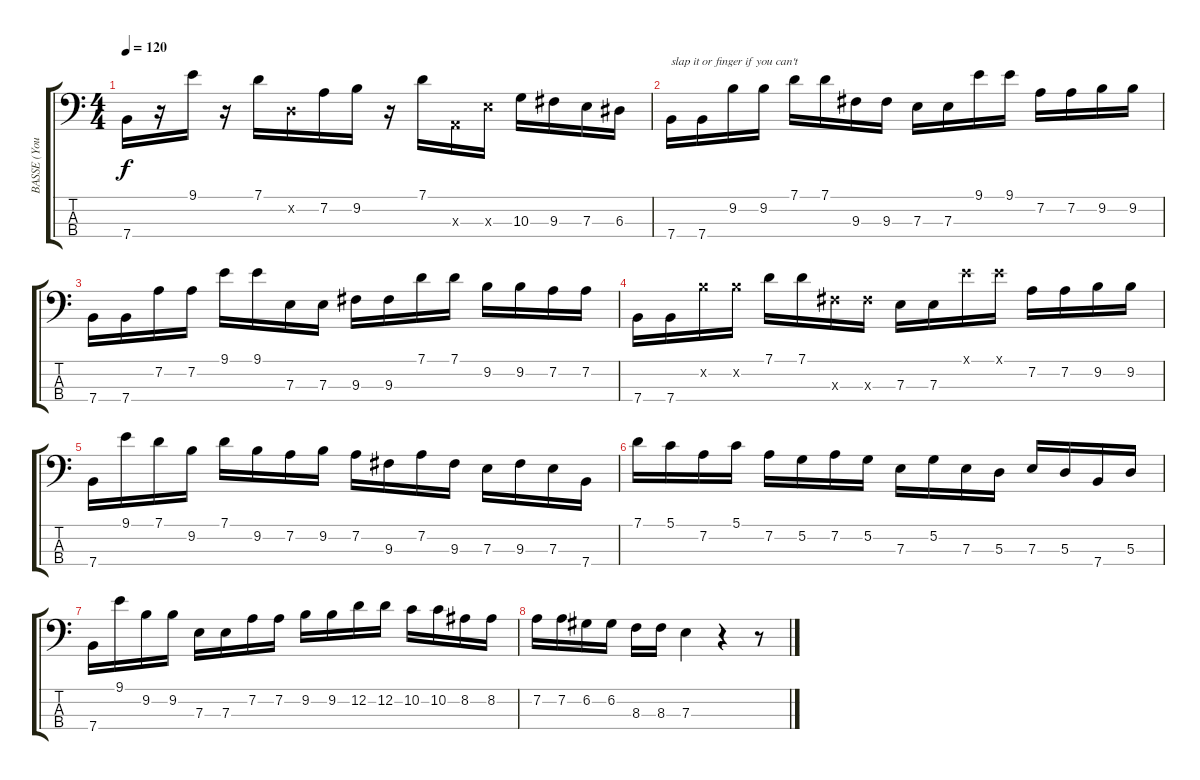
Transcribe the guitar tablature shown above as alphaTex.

\track ("BASSE (Younés)" "BASSE (You") {instrument slapbass2}
\staff {score tabs}
\tuning (G2 D2 A1 E1) {hide}
\ts (4 4)
\tempo 120
\clef f4
\ks c
7.4.16{dy f} r.16 9.1.16 r.16 7.1.16 0.2{x}.16 7.2.16 9.2.16 r.16 7.1.16 0.3{x}.16 7.3{x}.16 10.3.16 9.3.16 7.3.16 6.3.16 |
7.4.16{txt "slap it or finger if you can't"} 7.4.16 9.2.16 9.2.16 7.1.16 7.1.16 9.3.16 9.3.16 7.3.16 7.3.16 9.1.16 9.1.16 7.2.16 7.2.16 9.2.16 9.2.16 |
7.4.16 7.4.16 7.2.16 7.2.16 9.1.16 9.1.16 7.3.16 7.3.16 9.3.16 9.3.16 7.1.16 7.1.16 9.2.16 9.2.16 7.2.16 7.2.16 |
7.4.16 7.4.16 9.2{x}.16 9.2{x}.16 7.1.16 7.1.16 9.3{x}.16 9.3{x}.16 7.3.16 7.3.16 9.1{x}.16 9.1{x}.16 7.2.16 7.2.16 9.2.16 9.2.16 |
7.4.16 9.1.16 7.1.16 9.2.16 7.1.16 9.2.16 7.2.16 9.2.16 7.2.16 9.3.16 7.2.16 9.3.16 7.3.16 9.3.16 7.3.16 7.4.16 |
7.1.16 5.1.16 7.2.16 5.1.16 7.2.16 5.2.16 7.2.16 5.2.16 7.3.16 5.2.16 7.3.16 5.3.16 7.3.16 5.3.16 7.4.16 5.3.16 |
7.4.16 9.1.16 9.2.16 9.2.16 7.3.16 7.3.16 7.2.16 7.2.16 9.2.16 9.2.16 12.2.16 12.2.16 10.2.16 10.2.16 8.2.16 8.2.16 |
7.2.16 7.2.16 6.2.16 6.2.16 8.3.16 8.3.16 7.3.4 r.4 r.8
